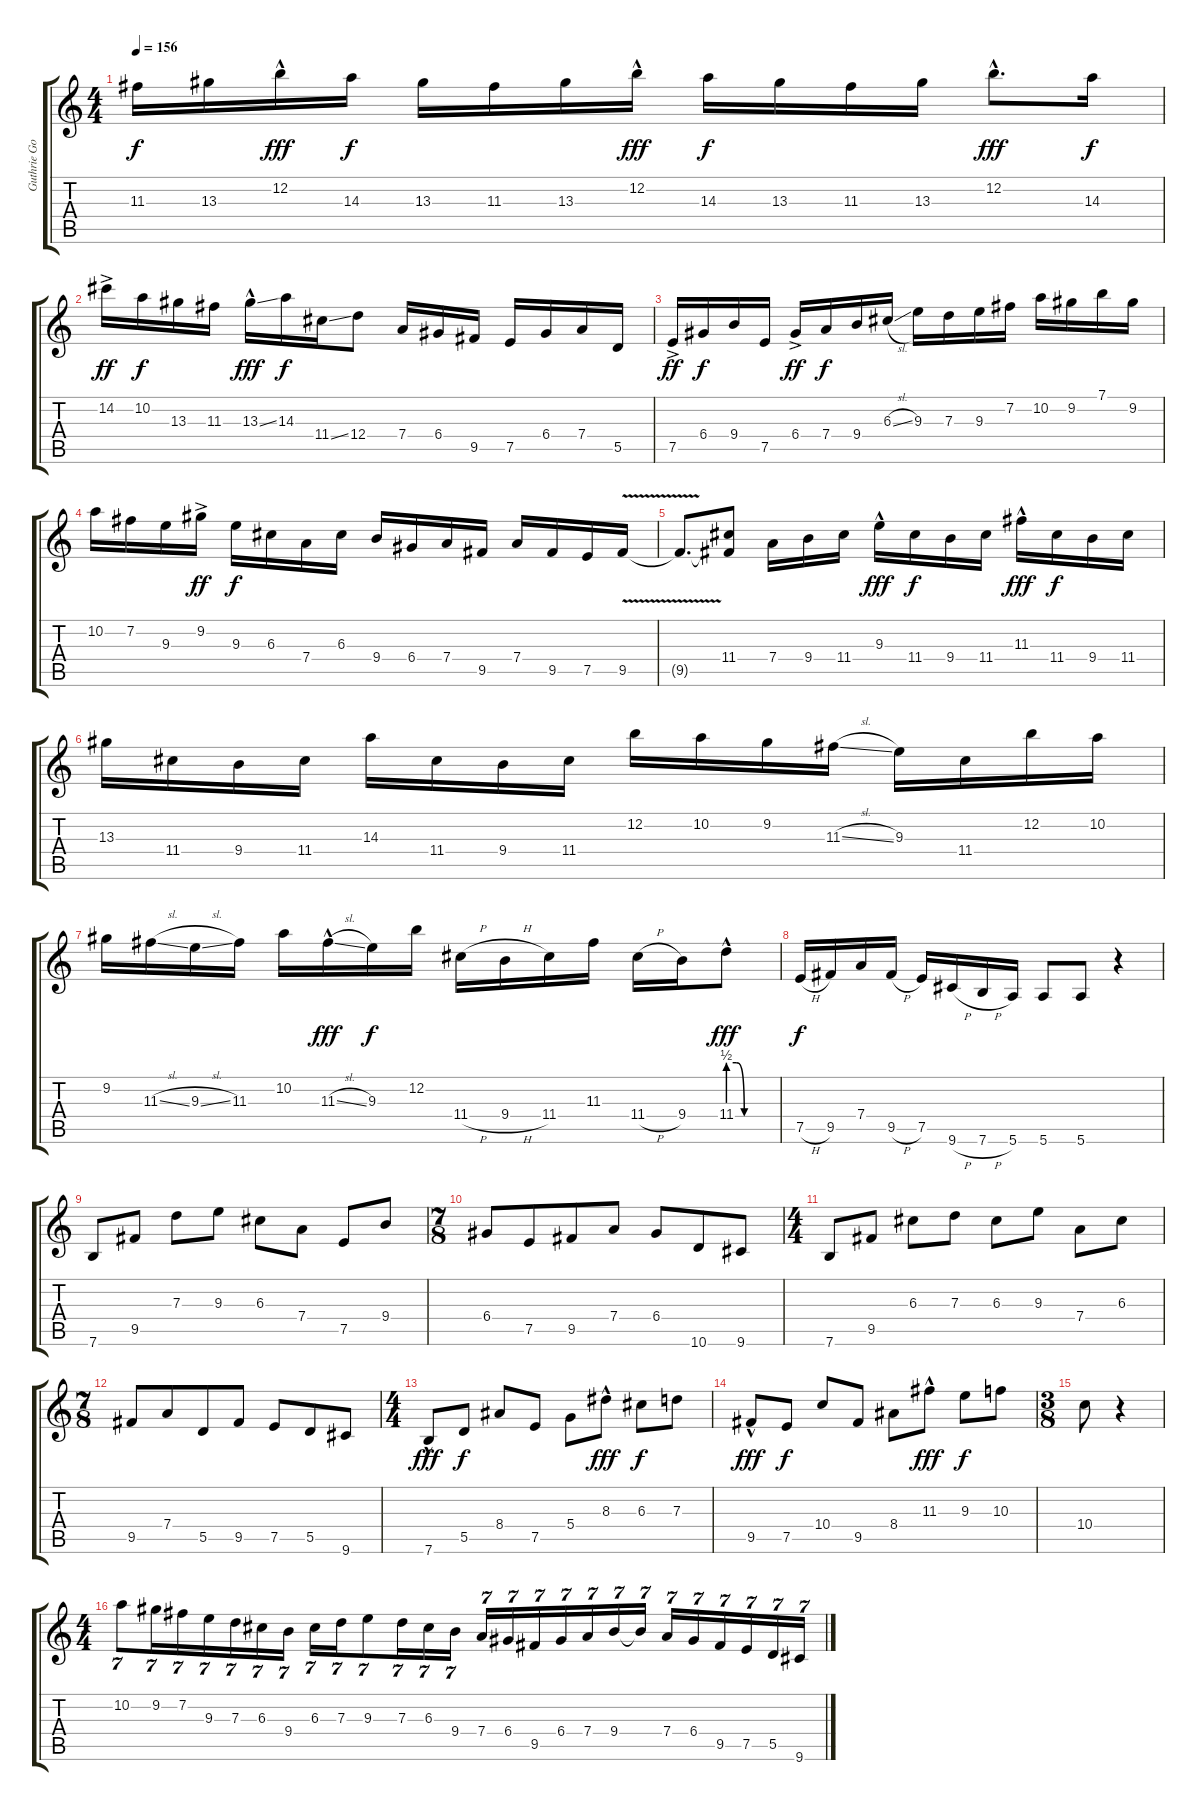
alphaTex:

\track ("Guthrie Govan" "Guthrie Go") {instrument overdrivenguitar}
\staff {score tabs}
\tuning (E4 B3 G3 D3 A2 E2) {hide}
\ts (4 4)
\tempo 156
\clef g2
\ks c
11.3.16{dy f} 13.3.16 12.2{hac}.16{dy fff} 14.3.16{dy f} 13.3.16 11.3.16 13.3.16 12.2{hac}.16{dy fff} 14.3.16{dy f} 13.3.16 11.3.16 13.3.16 12.2{hac}.8{d dy fff} 14.3.16{dy f} |
14.2{ac}.16{dy ff} 10.2.16{dy f} 13.3.16 11.3.16 13.3{ss hac}.16{dy fff} 14.3.16{dy f} 11.4{ss}.16 12.4.8 7.4.16 6.4.16 9.5.16 7.5.16 6.4.16 7.4.16 5.5.16 |
7.5{ac}.16{dy ff} 6.4.16{dy f} 9.4.16 7.5.16 6.4{ac}.16{dy ff} 7.4.16{dy f} 9.4.16 6.3{sl}.16 9.3.16 7.3.16 9.3.16 7.2.16 10.2.16 9.2.16 7.1.16 9.2.16 |
10.2.16 7.2.16 9.3.16 9.2{ac}.16{dy ff} 9.3.16{dy f} 6.3.16 7.4.16 6.3.16 9.4.16 6.4.16 7.4.16 9.5.16 7.4.16 9.5.16 7.5.16 9.5{v}.16 |
9.5{t}.8{d} (11.4 9.5{t}).8 7.4.16 9.4.16 11.4.16 9.3{hac}.16{dy fff} 11.4.16{dy f} 9.4.16 11.4.16 11.3{hac}.16{dy fff} 11.4.16{dy f} 9.4.16 11.4.16 |
13.3.16 11.4.16 9.4.16 11.4.16 14.3.16 11.4.16 9.4.16 11.4.16 12.2.16 10.2.16 9.2.16 11.3{sl}.16 9.3.16 11.4.16 12.2.16 10.2.16 |
9.2.16 11.3{sl}.16 9.3{sl}.16 11.3.16 10.2.16 11.3{sl hac}.16{dy fff} 9.3.16{dy f} 12.2.16 11.4{h}.16 9.4{h}.16 11.4.16 11.3.16 11.4{h}.16 9.4.16 11.4{be (custom 0 2 10 2 20 0 60 0) hac}.8{dy fff} |
7.5{h}.16{dy f} 9.5.16 7.4.16 9.5{h}.16 7.5.16 9.6{h}.16 7.6{h}.16 5.6.16 5.6.8 5.6.8 r.4 |
7.6.8 9.5.8 7.3.8 9.3.8 6.3.8 7.4.8 7.5.8 9.4.8 |
\ts (7 8)
6.4.8 7.5.8 9.5.8 7.4.8 6.4.8 10.6.8 9.6.8 |
\ts (4 4)
7.6.8 9.5.8 6.3.8 7.3.8 6.3.8 9.3.8 7.4.8 6.3.8 |
\ts (7 8)
9.5.8 7.4.8 5.5.8 9.5.8 7.5.8 5.5.8 9.6.8 |
\ts (4 4)
7.6{hac}.8{dy fff} 5.5.8{dy f} 8.4.8 7.5.8 5.4.8 8.3{hac}.8{dy fff} 6.3.8{dy f} 7.3.8 |
9.5{hac}.8{dy fff} 7.5.8{dy f} 10.4.8 9.5.8 8.4.8 11.3{hac}.8{dy fff} 9.3.8{dy f} 10.3.8 |
\ts (3 8)
10.4.8 r.4 |
\ts (4 4)
10.2.8{tu (7 4)} 9.2.16{tu (7 4)} 7.2.16{tu (7 4)} 9.3.16{tu (7 4)} 7.3.16{tu (7 4)} 6.3.16{tu (7 4)} 9.4.16{tu (7 4)} 6.3.16{tu (7 4)} 7.3.16{tu (7 4)} 9.3.8{tu (7 4)} 7.3.16{tu (7 4)} 6.3.16{tu (7 4)} 9.4.16{tu (7 4)} 7.4.16{tu (7 4)} 6.4.16{tu (7 4)} 9.5.16{tu (7 4)} 6.4.16{tu (7 4)} 7.4.16{tu (7 4)} 9.4.16{tu (7 4)} 9.4{t}.16{tu (7 4)} 7.4.16{tu (7 4)} 6.4.16{tu (7 4)} 9.5.16{tu (7 4)} 7.5.16{tu (7 4)} 5.5.16{tu (7 4)} 9.6.16{tu (7 4)}
